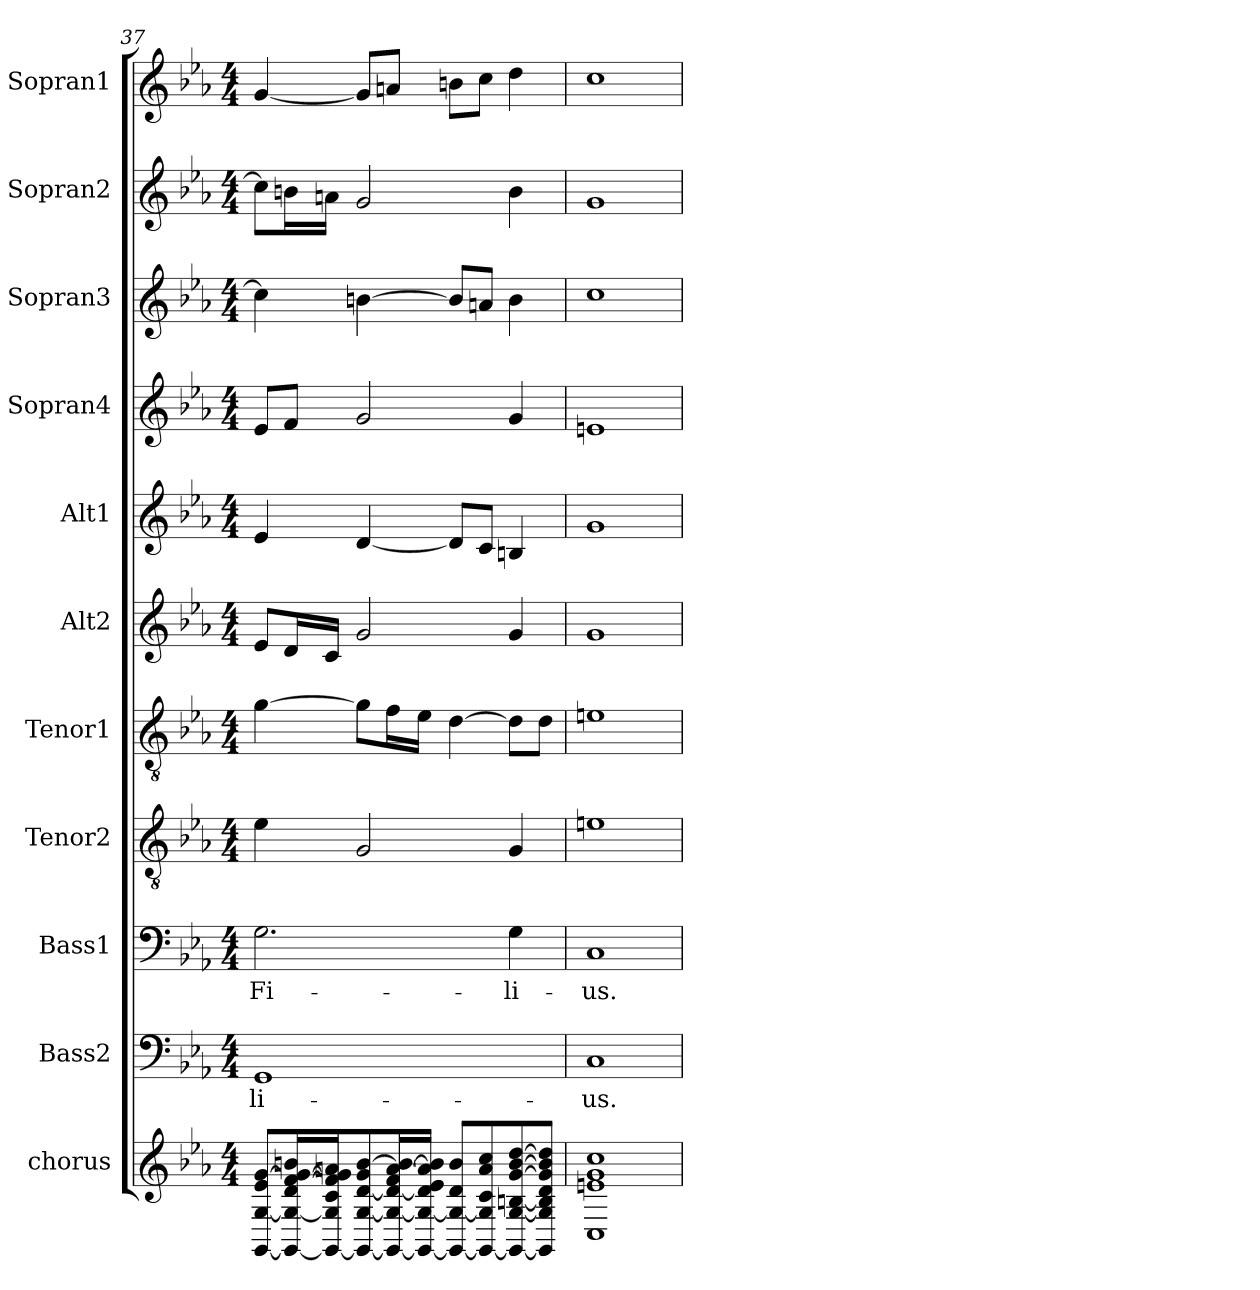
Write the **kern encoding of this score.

**kern	**kern	**text	**kern	**text	**kern	**kern	**kern	**kern	**kern	**kern	**kern	**kern
*part11	*part10	*part10	*part9	*part9	*part8	*part7	*part6	*part5	*part4	*part3	*part2	*part1
*staff11	*staff10	*staff10	*staff9	*staff9	*staff8	*staff7	*staff6	*staff5	*staff4	*staff3	*staff2	*staff1
*I"chorus	*I"Bass2	*	*I"Bass1	*	*I"Tenor2	*I"Tenor1	*I"Alt2	*I"Alt1	*I"Sopran4	*I"Sopran3	*I"Sopran2	*I"Sopran1
*I'Ch	*	*	*	*	*	*	*	*	*	*	*	*
*clefG2	*clefF4	*	*clefF4	*	*clefGv2	*clefGv2	*clefG2	*clefG2	*clefG2	*clefG2	*clefG2	*clefG2
*k[b-e-a-]	*k[b-e-a-]	*	*k[b-e-a-]	*	*k[b-e-a-]	*k[b-e-a-]	*k[b-e-a-]	*k[b-e-a-]	*k[b-e-a-]	*k[b-e-a-]	*k[b-e-a-]	*k[b-e-a-]
*E-:	*E-:	*	*E-:	*	*E-:	*E-:	*E-:	*E-:	*E-:	*E-:	*E-:	*E-:
*M4/4	*M4/4	*	*M4/4	*	*M4/4	*M4/4	*M4/4	*M4/4	*M4/4	*M4/4	*M4/4	*M4/4
=37	=37	=37	=37	=37	=37	=37	=37	=37	=37	=37	=37	=37
[8GG/ [8G/ 8e-/ [8g/L	1GG	-li-	2.G\	Fi-	4e-\	[4g\	8e-/L	4e-/	8e-/L	4cc\]	8cc\L]	[4g/
16GG/_ 16G/_ 16d/ [16f/ 16g/_ 16bn/L	.	.	.	.	.	.	16d/L	.	8f/J	.	16bn\L	.
16GG/_ 16G/] 16c/ 16f/] 16g/] 16an/J	.	.	.	.	.	.	16c/JJ	.	.	.	16an\JJ	.
8GG/_ [8G/ [8d/ 8g/ [8b/	.	.	.	.	2G/	8g\L]	2g/	[4d/	2g/	[4bn\	2g/	8g/L]
16GG/_ 16G/_ 16d/_ 16f/ [16a/ 16b/_L	.	.	.	.	.	16f\L	.	.	.	.	.	8an/J
16GG/_ 16G/_ 16d/] 16e-/ 16a/] 16b/]JJ	.	.	.	.	.	16e-\JJ	.	.	.	.	.	.
8GG/_ 8G/_ 8d/ 8b/L	.	.	.	.	.	[4d\	.	8d/L]	.	8b/L]	.	8bn\L
8GG/_ 8G/] 8c/ 8a/ 8cc/	.	.	.	.	.	.	.	8c/J	.	8an/J	.	8cc\J
8GG/_ [8G/ [8Bn/ [8g/ [8b/ [8dd/	.	.	4G\	-li-	4G/	8d\L]	4g/	4Bn/	4g/	4b\	4b\	4dd\
8GG/] 8G/] 8B/] 8d/ 8g/] 8b/] 8dd/]J	.	.	.	.	.	8d\J	.	.	.	.	.	.
!!LO:PB:g=z
=38	=38	=38	=38	=38	=38	=38	=38	=38	=38	=38	=38	=38
1C 1en 1g 1cc	1C	-us.	1C	-us.	1en	1en	1g	1g	1en	1cc	1g	1cc
=	=	=	=	=	=	=	=	=	=	=	=	=
*-	*-	*-	*-	*-	*-	*-	*-	*-	*-	*-	*-	*-
